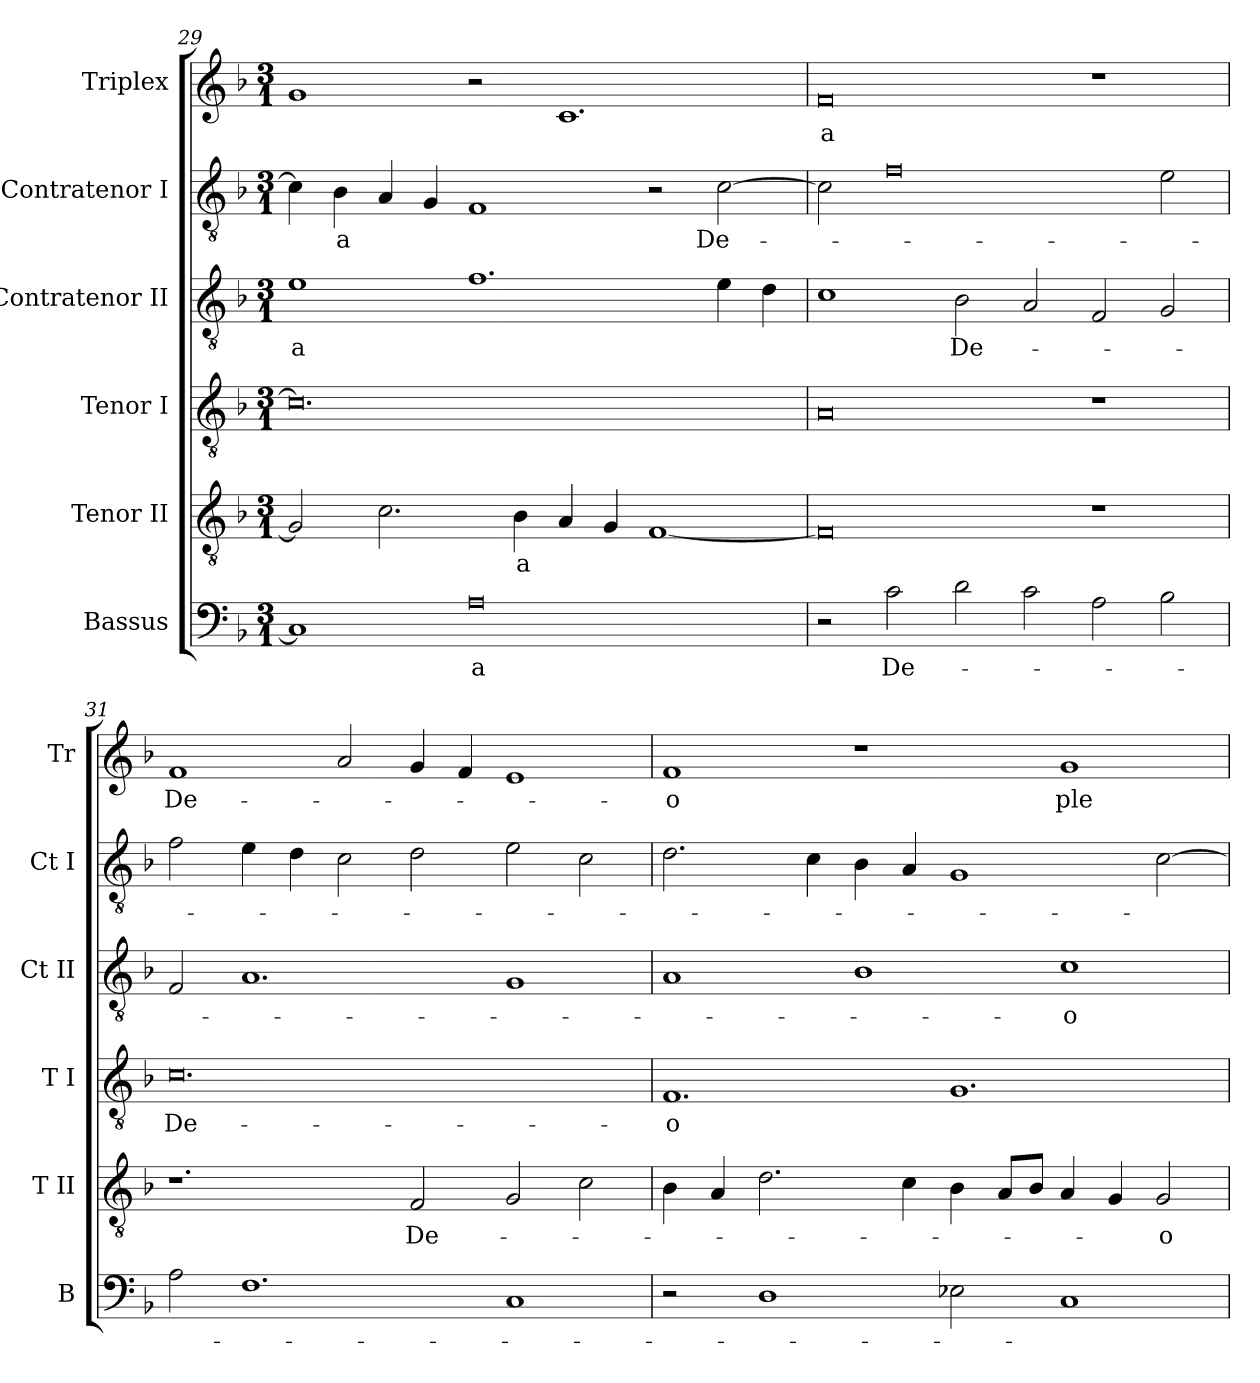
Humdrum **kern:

**kern	**text	**kern	**text	**kern	**text	**kern	**text	**kern	**text	**kern	**text
*part6	*part6	*part5	*part5	*part4	*part4	*part3	*part3	*part2	*part2	*part1	*part1
*staff6	*staff6	*staff5	*staff5	*staff4	*staff4	*staff3	*staff3	*staff2	*staff2	*staff1	*staff1
*I"Bassus	*	*I"Tenor II	*	*I"Tenor I	*	*I"Contratenor II	*	*I"Contratenor I	*	*I"Triplex	*
*I'B	*	*I'T II	*	*I'T I	*	*I'Ct II	*	*I'Ct I	*	*I'Tr	*
!!LO:PB:g=z
*clefF4	*	*clefGv2	*	*clefGv2	*	*clefGv2	*	*clefGv2	*	*clefG2	*
*	*	*ITrd7c12	*	*ITrd7c12	*	*ITrd7c12	*	*ITrd7c12	*	*	*
*k[b-]	*	*k[b-]	*	*k[b-]	*	*k[b-]	*	*k[b-]	*	*k[b-]	*
*F:	*	*F:	*	*F:	*	*F:	*	*F:	*	*F:	*
*M3/1	*	*M3/1	*	*M3/1	*	*M3/1	*	*M3/1	*	*M3/1	*
=29	=29	=29	=29	=29	=29	=29	=29	=29	=29	=29	=29
!	!	!	!	!	!	!	!LO:LY:b:color=#000000	!	!	!	!
1Ci]	.	2GGi/]	.	0.Ci]	.	1Ei	-a	4Ci\]	.	1gi	.
!	!	!	!	!	!	!	!	!	!LO:LY:b:color=#000000	!	!
.	.	.	.	.	.	.	.	4BB-i\	-a	.	.
.	.	2.Ci\	.	.	.	.	.	4AAi/	.	.	.
.	.	.	.	.	.	.	.	4GGi/	.	.	.
!	!LO:LY:b:color=#000000	!	!	!	!	!	!	!	!	!	!
0Ai	-a	.	.	.	.	1.Fi	.	1FFi	.	2r	.
!	!	!	!LO:LY:b:color=#000000	!	!	!	!	!	!	!	!
.	.	4BB-i\	-a	.	.	.	.	.	.	.	.
.	.	4AAi/	.	.	.	.	.	.	.	1.ci	.
.	.	4GGi/	.	.	.	.	.	.	.	.	.
.	.	[<1FFi	.	.	.	.	.	2r	.	.	.
!	!	!	!	!	!	!	!	!	!LO:LY:b:color=#000000	!	!
.	.	.	.	.	.	4Ei\	.	[>2Ci\	De-	.	.
.	.	.	.	.	.	4Di\	.	.	.	.	.
=30	=30	=30	=30	=30	=30	=30	=30	=30	=30	=30	=30
!	!	!	!	!	!	!	!	!	!	!	!LO:LY:b:color=#000000
2r	.	0FFi]	.	0AAi	.	1Ci	.	2Ci\]	.	0fi	-a
!	!LO:LY:b:color=#000000	!	!	!	!	!	!	!	!	!	!
2ci\	De-	.	.	.	.	.	.	0Fi	.	.	.
!	!	!	!	!	!	!	!LO:LY:b:color=#000000	!	!	!	!
2di\	.	.	.	.	.	2BB-i\	De-	.	.	.	.
2ci\	.	.	.	.	.	2AAi/	.	.	.	.	.
2Ai\	.	1r	.	1r	.	2FFi/	.	.	.	1r	.
2B-i\	.	.	.	.	.	2GGi/	.	2Ei\	.	.	.
=31	=31	=31	=31	=31	=31	=31	=31	=31	=31	=31	=31
!	!	!	!	!	!LO:LY:b:color=#000000	!	!	!	!	!	!
!	!	!	!	!	!	!	!	!	!	!	!LO:LY:b:color=#000000
2Ai\	.	1.r	.	0.Ci	De-	2FFi/	.	2Fi\	.	1fi	De-
1.Fi	.	.	.	.	.	1.AAi	.	4Ei\	.	.	.
.	.	.	.	.	.	.	.	4Di\	.	.	.
.	.	.	.	.	.	.	.	2Ci\	.	2ai/	.
!	!	!	!LO:LY:b:color=#000000	!	!	!	!	!	!	!	!
.	.	2FFi/	De-	.	.	.	.	2Di\	.	4gi/	.
.	.	.	.	.	.	.	.	.	.	4fi/	.
1Ci	.	2GGi/	.	.	.	1GGi	.	2Ei\	.	1ei	.
.	.	2Ci\	.	.	.	.	.	2Ci\	.	.	.
!!LO:LB:g=z
=32	=32	=32	=32	=32	=32	=32	=32	=32	=32	=32	=32
!	!	!	!	!	!LO:LY:b:color=#000000	!	!	!	!	!	!
!	!	!	!	!	!	!	!	!	!	!	!LO:LY:b:color=#000000
2r	.	4BB-i\	.	1.FFi	-o	1AAi	.	2.Di\	.	1fi	-o
.	.	4AAi/	.	.	.	.	.	.	.	.	.
1Di	.	2.Di\	.	.	.	.	.	.	.	.	.
.	.	.	.	.	.	.	.	4Ci\	.	.	.
.	.	.	.	.	.	1BB-i	.	4BB-i\	.	1r	.
.	.	4Ci\	.	.	.	.	.	4AAi/	.	.	.
2E-Xi\	.	4BB-i\	.	1.GGi	.	.	.	1GGi	.	.	.
.	.	8AAi/L	.	.	.	.	.	.	.	.	.
.	.	8BB-i/J	.	.	.	.	.	.	.	.	.
!	!	!	!	!	!	!	!LO:LY:b:color=#000000	!	!	!	!
!	!	!	!	!	!	!	!	!	!	!	!LO:LY:b:color=#000000
1Ci	.	4AAi/	.	.	.	1Ci	-o	.	.	1gi	ple-
.	.	4GGi/	.	.	.	.	.	.	.	.	.
!	!	!	!LO:LY:b:color=#000000	!	!	!	!	!	!	!	!
.	.	2GGi/	-o	.	.	.	.	[>2Ci\	.	.	.
=	=	=	=	=	=	=	=	=	=	=	=
*-	*-	*-	*-	*-	*-	*-	*-	*-	*-	*-	*-
